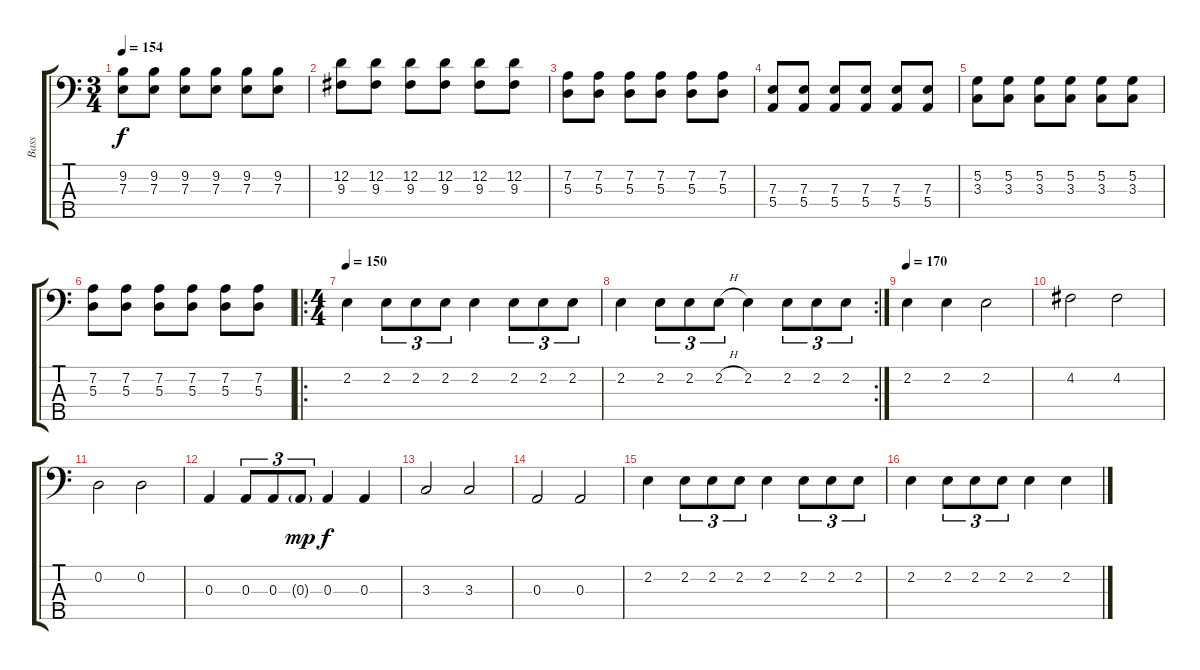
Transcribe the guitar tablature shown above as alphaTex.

\track ("Bass" "Bass") {instrument electricbassfinger}
\staff {score tabs}
\tuning (G2 D2 A1 E1 B0) {hide}
\ts (3 4)
\tempo 154
\clef f4
\ks c
(9.2 7.3).8{dy f} (9.2 7.3).8 (9.2 7.3).8 (9.2 7.3).8 (9.2 7.3).8 (9.2 7.3).8 |
(12.2 9.3).8 (12.2 9.3).8 (12.2 9.3).8 (12.2 9.3).8 (12.2 9.3).8 (12.2 9.3).8 |
(7.2 5.3).8 (7.2 5.3).8 (7.2 5.3).8 (7.2 5.3).8 (7.2 5.3).8 (7.2 5.3).8 |
(7.3 5.4).8 (7.3 5.4).8 (7.3 5.4).8 (7.3 5.4).8 (7.3 5.4).8 (7.3 5.4).8 |
(5.2 3.3).8 (5.2 3.3).8 (5.2 3.3).8 (5.2 3.3).8 (5.2 3.3).8 (5.2 3.3).8 |
(7.2 5.3).8 (7.2 5.3).8 (7.2 5.3).8 (7.2 5.3).8 (7.2 5.3).8 (7.2 5.3).8 |
\ro
\ts (4 4)
\tempo 150
2.2.4 2.2.8{tu (3 2)} 2.2.8{tu (3 2)} 2.2.8{tu (3 2)} 2.2.4 2.2.8{tu (3 2)} 2.2.8{tu (3 2)} 2.2.8{tu (3 2)} |
\rc 2
2.2.4 2.2.8{tu (3 2)} 2.2.8{tu (3 2)} 2.2{h}.8{tu (3 2)} 2.2.4 2.2.8{tu (3 2)} 2.2.8{tu (3 2)} 2.2.8{tu (3 2)} |
\tempo 170
2.2.4 2.2.4 2.2.2 |
4.2.2 4.2.2 |
0.2.2 0.2.2 |
0.3.4 0.3.8{tu (3 2)} 0.3.8{tu (3 2)} 0.3{g}.8{tu (3 2) dy mp} 0.3.4{dy f} 0.3.4 |
3.3.2 3.3.2 |
0.3.2 0.3.2 |
2.2.4 2.2.8{tu (3 2)} 2.2.8{tu (3 2)} 2.2.8{tu (3 2)} 2.2.4 2.2.8{tu (3 2)} 2.2.8{tu (3 2)} 2.2.8{tu (3 2)} |
2.2.4 2.2.8{tu (3 2)} 2.2.8{tu (3 2)} 2.2.8{tu (3 2)} 2.2.4 2.2.4
